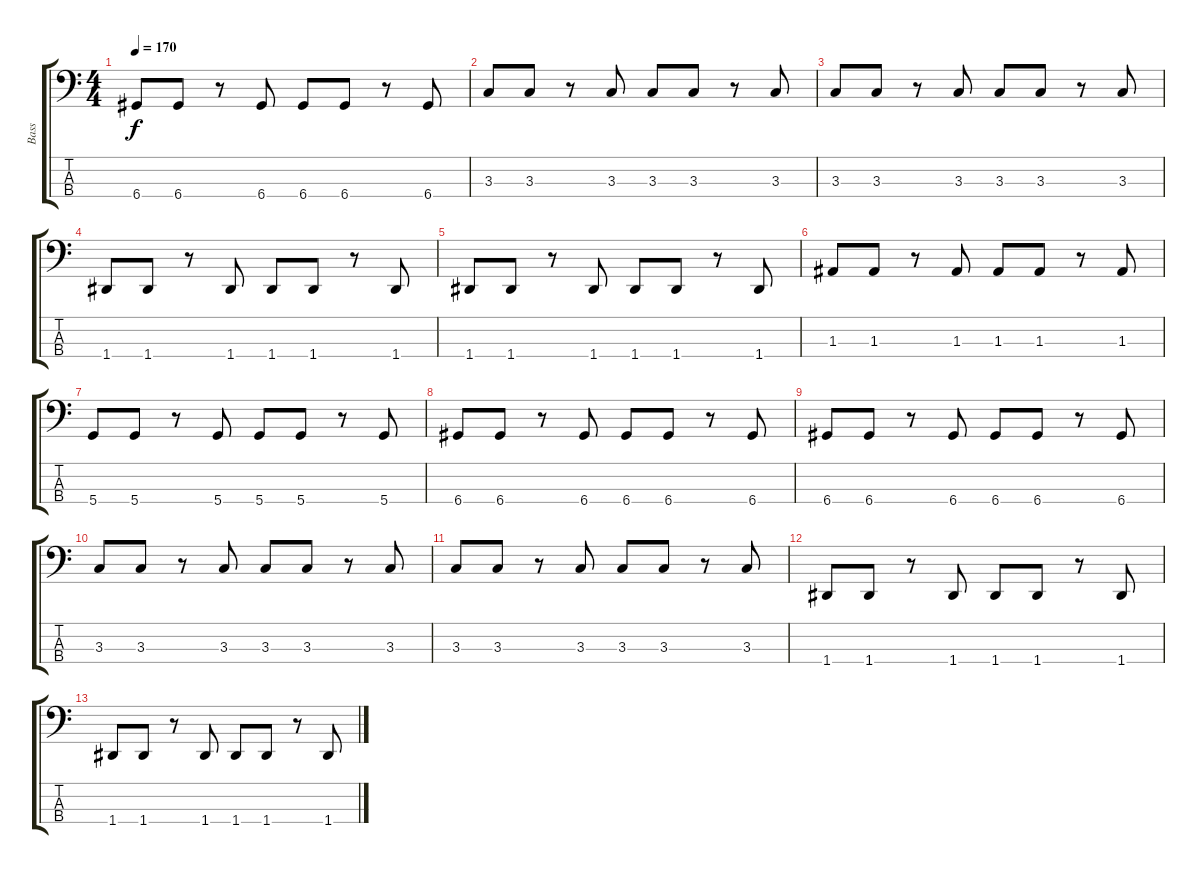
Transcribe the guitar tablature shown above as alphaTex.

\track ("Bass" "Bass") {instrument electricbassfinger}
\staff {score tabs}
\tuning (G2 D2 A1 D1) {hide}
\ts (4 4)
\tempo 170
\clef f4
\ks c
6.4.8{dy f} 6.4.8 r.8 6.4.8 6.4.8 6.4.8 r.8 6.4.8 |
3.3.8 3.3.8 r.8 3.3.8 3.3.8 3.3.8 r.8 3.3.8 |
3.3.8 3.3.8 r.8 3.3.8 3.3.8 3.3.8 r.8 3.3.8 |
1.4.8 1.4.8 r.8 1.4.8 1.4.8 1.4.8 r.8 1.4.8 |
1.4.8 1.4.8 r.8 1.4.8 1.4.8 1.4.8 r.8 1.4.8 |
1.3.8 1.3.8 r.8 1.3.8 1.3.8 1.3.8 r.8 1.3.8 |
5.4.8 5.4.8 r.8 5.4.8 5.4.8 5.4.8 r.8 5.4.8 |
6.4.8 6.4.8 r.8 6.4.8 6.4.8 6.4.8 r.8 6.4.8 |
6.4.8 6.4.8 r.8 6.4.8 6.4.8 6.4.8 r.8 6.4.8 |
3.3.8 3.3.8 r.8 3.3.8 3.3.8 3.3.8 r.8 3.3.8 |
3.3.8 3.3.8 r.8 3.3.8 3.3.8 3.3.8 r.8 3.3.8 |
1.4.8 1.4.8 r.8 1.4.8 1.4.8 1.4.8 r.8 1.4.8 |
1.4.8 1.4.8 r.8 1.4.8 1.4.8 1.4.8 r.8 1.4.8
